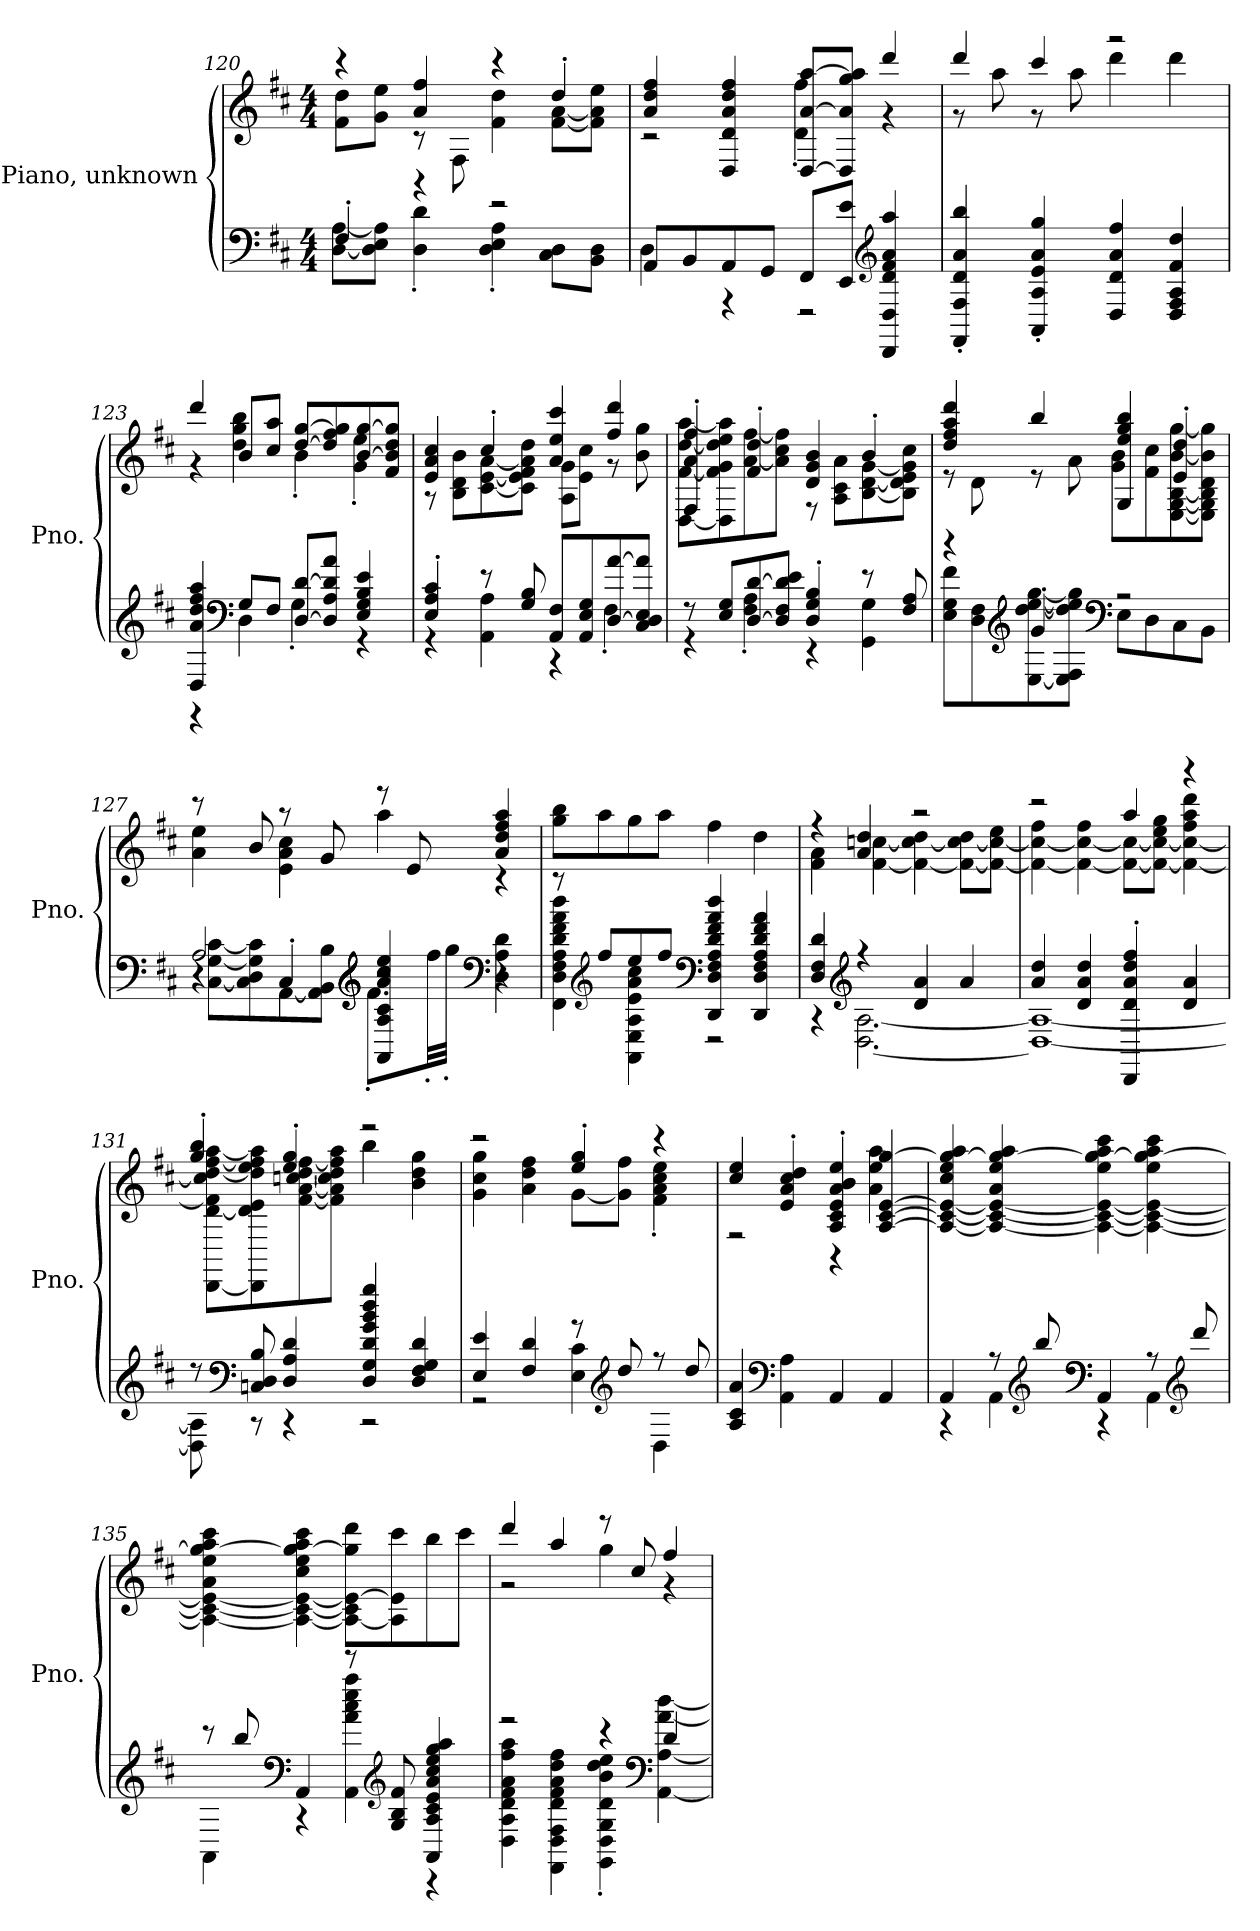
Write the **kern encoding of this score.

**kern	**kern
*part1	*part1
*staff2	*staff1
*I"Piano, unknown	*
*I'Pno.	*
!!LO:PB:g=z
*clefF4	*clefG2
*k[f#c#]	*k[f#c#]
*M4/4	*M4/4
=120	=120
*^	*^
4F#'/	[8D\ [8A\L	4r	8f#\ 8dd\L
.	8D\] 8E\ 8A\]J	.	8g\ 8ee\J
4r	4D\' 4d\'	4a/ 4ff#/	8r
.	.	.	8F#\
2r	4D\' 4E\' 4A\'	4r	4f#\ 4dd\
.	8C#\ 8D\L	4dd'/	[8f#\ [8a\L
.	8BB\ 8D\J	.	8f#\] 8a\] 8ee\J
=121	=121	=121	=121
8AA/L	4D\	4a/ 4dd/ 4ff#/	2r
8BB/	.	.	.
8AA/	4r	4D/ 4d/ 4a/ 4dd/ 4ff#/	.
8GG/J	.	.	.
8FF#/L	2r	[8D/ [8a/ [8aa/L	4d\' 4ff#\'
8EE/ 8e/J	.	8D/] 8a/] 8gg/ 8aa/]J	.
*clefG2	*	*	*
4DD/ 4D/ 4d/ 4f#/ 4a/ 4aa/	.	4ddd/	4r
*v	*v	*	*
=122	=122	=122
4FF#/' 4F#/' 4d/' 4a/' 4bb/'	4ddd/	8r
.	.	8aa\
4AA/' 4A/' 4e/' 4a/' 4gg/'	4ccc#/	8r
.	.	8aa\
4D/ 4d/ 4a/ 4ff#/	2r	4ddd\
4D/ 4F#/ 4A/ 4f#/ 4dd/	.	4ddd\
=123	=123	=123
*^	*	*
4D/ 4a/ 4dd/ 4ff#/ 4aa/	4r	4ddd/	4r
*clefF4	*	*	*
8G/L	4D\	8b/L	4dd\ 4gg\ 4bb\
8F#/J	.	8cc#/ 8aa/J	.
[8D/ [8d/L	4G'\	[8dd/ [8gg/L	4b'\
8D/] 8A/ 8d/] 8a/J	.	8dd/] 8ff#/ 8gg/]	.
4E/ 4G/ 4B/ 4e/	4r	[8b/ [8gg/	4g\' 4ee\'
.	.	8f#/ 8b/] 8dd/ 8gg/]J	.
!!LO:LB:g=z	!!
=124	=124	=124	=124
4E/' 4A/' 4c#/'	4r	4e/ 4a/ 4cc#/	8r
.	.	.	8B\ 8d\ 8b\L
8r	4AA\ 4A\	4cc#'/	[8c#\ [8e\ [8a\
8G/ 8B/	.	.	8c#\] 8e\] 8f#\ 8a\] 8dd\J
8AA/ 8F#/L	4r	4a/ 4ee/ 4ccc#/	8A\ 8g\L
8AA/ 8E/ 8G/	.	.	8e\ 8cc#\J
[8D/ [8a/	4F#'\	4ff#/ 4ddd/	8r
8C#/ 8D/] 8E/ 8a/]J	.	.	8b\ 8gg\
=125	=125	=125	=125
8r	4r	4F#/' 4a/' 4ff#/'	[8D\ [8f#\ [8dd\ [8aa\L
8E/ 8G/L	.	.	8D\] 8f#\] 8g\ 8dd\] 8ee\ 8aa\]
[8D/ [8d/	4F#\' 4A\'	4f#/' 4dd/'	[8a\ [8ff#\
8D/] 8F#/ 8d/] 8e/J	.	.	8a\] 8cc#\ 8ff#\]J
4D/' 4G/' 4B/'	4r	4d/ 4g/ 4b/	8r
.	.	.	8A\ 8c#\ 8a\L
8r	4GG\ 4G\	4b'/	[8B\ [8d\ [8g\
8F#/ 8A/	.	.	8B\] 8d\] 8e\ 8g\] 8cc#\J
=126	=126	=126	=126
4r	8E\ 8G\ 8f#\L	4dd/ 4ff#/ 4aa/ 4ddd/	8r
.	8D\ 8F#\	.	8d\
*clefG2	*	*	*
4g'/	[8E\ [8dd\ [8ee\ [8gg\	4bb/	8r
.	8E\] 8F#\ 8dd\] 8ee\] 8gg\]J	.	8a\
*clefF4	*	*	*
2r	8E\L	4G/ 4ee/ 4gg/ 4bb/	8g\ 8b\L
.	8D\	.	8f#\ 8cc#\
.	8C#\	4e/' 4dd/'	[8E\ [8G\ [8B\ [8b\ [8gg\
.	8BB\J	.	8E\] 8G\] 8B\] 8d\ 8b\] 8gg\]J
!!LO:LB:g=z	!!
=127	=127	=127	=127
*	*^	*	*
2A/	[8C#\ [8G\ [8c#\L	4r	8r	4a\ 4ee\
.	8C#\] 8D\ 8G\] 8c#\]	.	8b/	.
.	[8AA\	4C#'/	8r	4e\ 4a\ 4cc#\
.	8AA\] 8BB\ 8B\J	.	8g/	.
*clefG2	*	*	*	*
4AA/ 4A/ 4c#/ 4a/ 4cc#/ 4ee/	8.f#'\L	2r	8r	4aa\
.	.	.	8e/	.
.	32ff#'\LL	.	.	.
.	32gg'\JJJ	.	.	.
*clefF4	*	*	*	*
4r	4D\ 4A\ 4d\	.	4a/ 4dd/ 4ff#/ 4aa/	4r
*	*v	*v	*	*
*	*	*v	*v
=128	=128	=128
8r	4FF#\ 4D\ 4F#\ 4A\ 4d\ 4f#\ 4a\ 4dd\	8gg\ 8bb\L
*clefG2	*	*
8ff#/L	.	8aa\
8ee/	4AA\ 4E\ 4A\ 4e\ 4a\ 4cc#\	8gg\
8ff#/J	.	8aa\J
*clefF4	*	*
4DD/ 4D/ 4F#/ 4A/ 4d/ 4f#/ 4a/ 4dd/	2r	4ff#\
4DD/ 4D/ 4F#/ 4A/ 4d/ 4f#/ 4a/	.	4dd\
=129	=129	=129
*	*	*^
4D/ 4F#/ 4d/	4r	4r	4f#\ 4a\
*clefG2	*	*	*
4r	[2.D\ [2.A\	4a/ 4dd/	[4f#\ [4ccn\
4d/ 4a/	.	2r	4f#\_ 4cc\_ 4dd\
4a/	.	.	8f#\_ 8cc\_ 8dd\L
.	.	.	8f#\_ 8cc\_ 8ee\J
!!LO:LB:g=z	!!
=130	=130	=130	=130
4a/ 4dd/	1D_ 1A_	2r	4f#\_ 4cc\_ 4ff#\
4d/ 4a/ 4dd/	.	.	4f#\_ 4cc\_ 4ff#\
4DD/' 4d/' 4a/' 4dd/' 4ff#/'	.	4aa/	8f#\_ 8cc\_L
.	.	.	8f#\_ 8cc\_ 8ee\ 8gg\J
4d/ 4a/	.	4r	4f#\_ 4cc\_ 4ff#\ 4aa\ 4ddd\
=131	=131	=131	=131
8r	8D\] 8A\]	4gg/' 4bb/'	[8DD\ [8d\ 8f#\] 8cc\] [8dd\ [8ff#\ [8aa\L
*clefF4	*	*	*
8Cn/ 8D/ 8B/	8r	.	8DD\] 8d\] 8e\ 8dd\] 8ee\ 8ff#\] 8aa\]
4D/ 4A/ 4d/	4r	4ee/' 4gg/'	[8f#\ [8a\ [8ccn\ [8dd\ [8ff#\
.	.	.	8f#\] 8a\] 8cc\] 8dd\] 8ff#\] 8aa\J
4D/ 4G/ 4d/ 4g/ 4b/ 4dd/ 4gg/	2r	2r	4bb\
4D/ 4F#/ 4G/ 4d/	.	.	4b\ 4dd\ 4gg\
=132	=132	=132	=132
4E/ 4e/	2r	2r	4g\ 4cc#\ 4gg\
4F#/ 4d/	.	.	4a\ 4dd\ 4ff#\
8r	4E\ 4c#\	4ee/' 4gg/'	[8g\L
*clefG2	*	*	*
8dd/	.	.	8g\] 8ff#\J
8r	4D\	4r	4f#\' 4a\' 4cc#\' 4ee\'
8dd/	.	.	.
*v	*v	*	*
=133	=133	=133
4A/ 4c#/ 4a/	4cc#/ 4ee/	2r
*clefF4	*	*
4AA\ 4A\	4e/' 4a/' 4cc#/' 4dd/'	.
4AA/	4A/' 4c#/' 4e/' 4a/' 4b/' 4ee/'	4r
4AA/	[4A/ [4c#/ [4e/ [4gg/	4a\ 4ee\ 4aa\
*	*v	*v
!!LO:LB:g=z
=134	=134
*^	*
4AA/	4r	4A/_ 4c#/_ 4e/_ 4cc#/ 4ee/ 4gg/_ 4aa/
8r	4AA\	4A/_ 4c#/_ 4e/_ 4a/ 4ee/ 4gg/_ 4aa/
*clefG2	*	*
8bb/	.	.
*clefF4	*	*
4AA/	4r	4A\_ 4c#\_ 4e\_ 4ee\ 4gg\_ 4aa\ 4ccc#\
8r	4AA\	4A\_ 4c#\_ 4e\_ 4ee\ 4gg\_ 4aa\ 4ccc#\
*clefG2	*	*
8ddd/	.	.
=135	=135	=135
8r	4AA\	4A\_ 4c#\_ 4e\_ 4a\ 4ee\ 4gg\_ 4aa\ 4ccc#\
8bb/	.	.
*clefF4	*	*
4AA/	4r	4A\_ 4c#\_ 4e\_ 4cc#\ 4ee\ 4gg\_ 4aa\ 4ccc#\
8r	4AA\ 4a\ 4cc#\ 4ee\ 4aa\	8A\_ 8c#\] 8e\_ 8gg\] 8ddd\L
*clefG2	*	*
8G/ 8B/ 8f#/	.	8A\] 8e\] 8ccc#\
4AA/ 4A/ 4c#/ 4e/ 4a/ 4cc#/ 4ee/ 4gg/ 4aa/	4r	8bb\
.	.	8ccc#\J
=136	=136	=136
*	*	*^
2r	4D\ 4A\ 4d\ 4f#\ 4a\ 4ff#\ 4aa\	4ddd/	2r
.	4FF#\ 4D\ 4F#\ 4d\ 4f#\ 4a\ 4dd\ 4ff#\	4aa/	.
4r	4GG\' 4D\' 4G\' 4d\' 4b\' 4dd\' 4ee\'	8r	4gg\
.	.	8cc#/	.
*clefF4	*	*	*
4d/	[4AA\ [4A\ [4a\ [4dd\	4ff#/	4r
*v	*v	*	*
*	*v	*v
=	=
*-	*-
